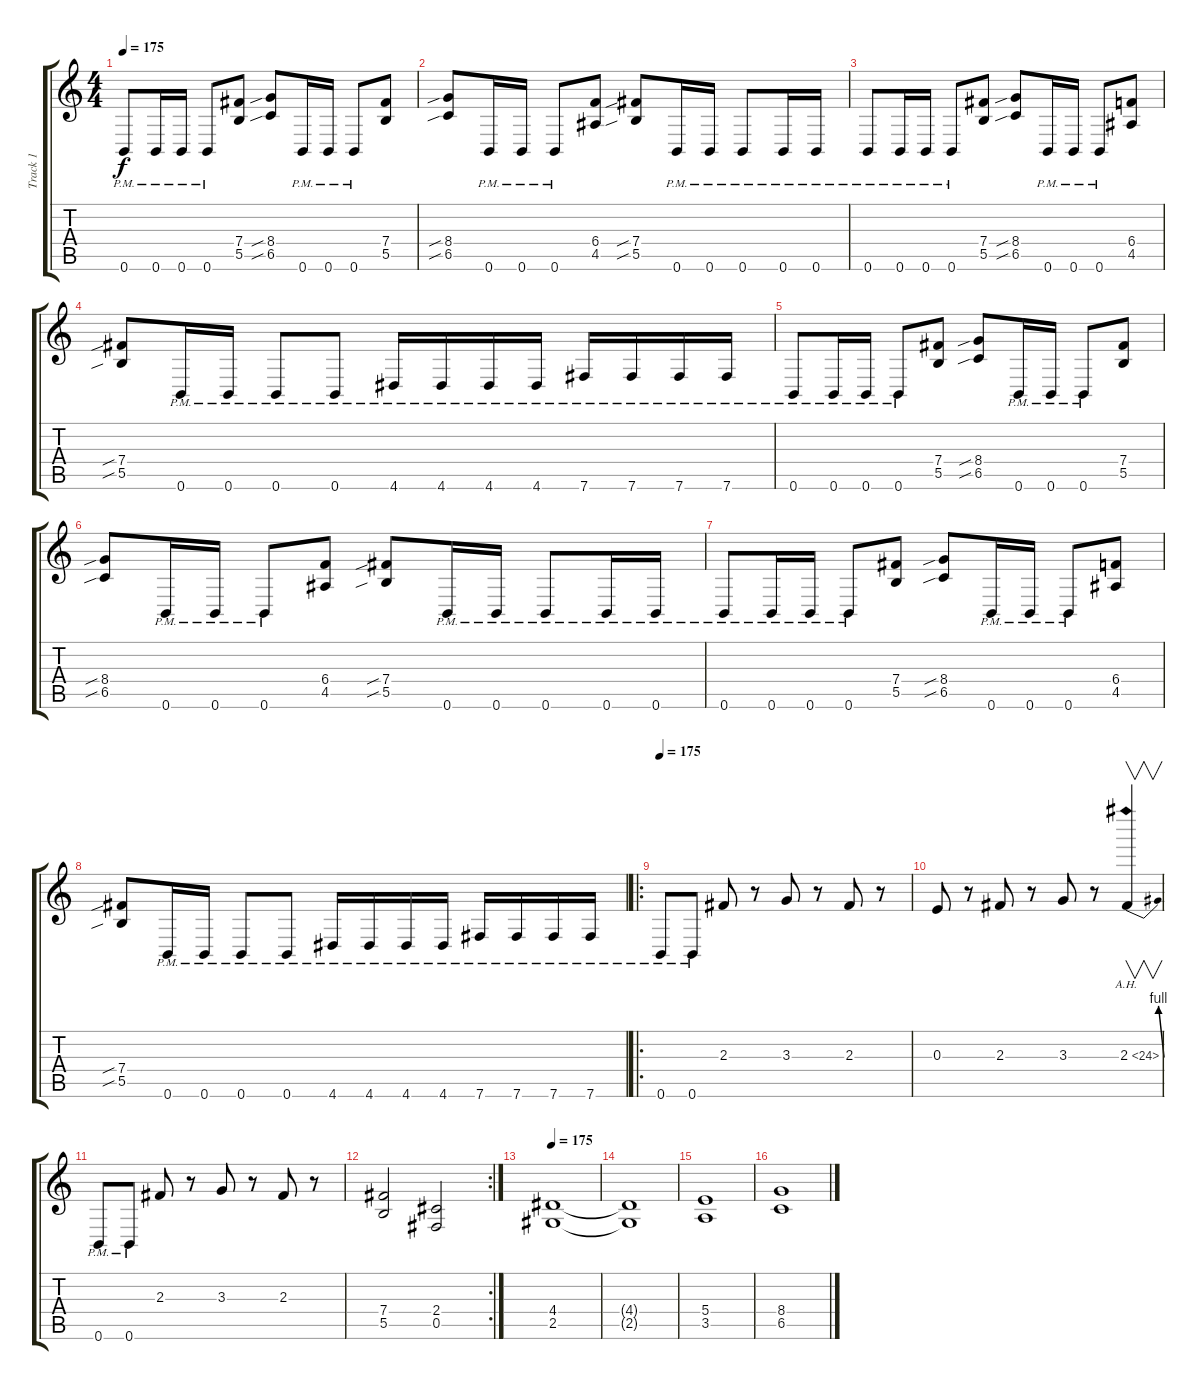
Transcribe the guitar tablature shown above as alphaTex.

\track ("Track 1" "Track 1") {instrument distortionguitar}
\staff {score tabs}
\tuning (Db4 Ab3 E3 B2 Gb2 B1) {hide}
\ts (4 4)
\tempo 175
\clef g2
\ks c
0.6{pm}.8{dy f} 0.6{pm}.16 0.6{pm}.16 0.6{pm}.8 (7.4 5.5).8 (8.4{sib} 6.5{sib}).8 0.6{pm}.16 0.6{pm}.16 0.6{pm}.8 (7.4 5.5).8 |
(8.4{sib} 6.5{sib}).8 0.6{pm}.16 0.6{pm}.16 0.6{pm}.8 (6.4 4.5).8 (7.4{sib} 5.5{sib}).8 0.6{pm}.16 0.6{pm}.16 0.6{pm}.8 0.6{pm}.16 0.6{pm}.16 |
0.6{pm}.8 0.6{pm}.16 0.6{pm}.16 0.6{pm}.8 (7.4 5.5).8 (8.4{sib} 6.5{sib}).8 0.6{pm}.16 0.6{pm}.16 0.6{pm}.8 (6.4 4.5).8 |
(7.4{sib} 5.5{sib}).8 0.6{pm}.16 0.6{pm}.16 0.6{pm}.8 0.6{pm}.8 4.6{pm}.16 4.6{pm}.16 4.6{pm}.16 4.6{pm}.16 7.6{pm}.16 7.6{pm}.16 7.6{pm}.16 7.6{pm}.16 |
0.6{pm}.8 0.6{pm}.16 0.6{pm}.16 0.6{pm}.8 (7.4 5.5).8 (8.4{sib} 6.5{sib}).8 0.6{pm}.16 0.6{pm}.16 0.6{pm}.8 (7.4 5.5).8 |
(8.4{sib} 6.5{sib}).8 0.6{pm}.16 0.6{pm}.16 0.6{pm}.8 (6.4 4.5).8 (7.4{sib} 5.5{sib}).8 0.6{pm}.16 0.6{pm}.16 0.6{pm}.8 0.6{pm}.16 0.6{pm}.16 |
0.6{pm}.8 0.6{pm}.16 0.6{pm}.16 0.6{pm}.8 (7.4 5.5).8 (8.4{sib} 6.5{sib}).8 0.6{pm}.16 0.6{pm}.16 0.6{pm}.8 (6.4 4.5).8 |
(7.4{sib} 5.5{sib}).8 0.6{pm}.16 0.6{pm}.16 0.6{pm}.8 0.6{pm}.8 4.6{pm}.16 4.6{pm}.16 4.6{pm}.16 4.6{pm}.16 7.6{pm}.16 7.6{pm}.16 7.6{pm}.16 7.6{pm}.16 |
\ro
\tempo 175
0.6{pm}.8 0.6{pm}.8 2.3.8 r.8 3.3.8 r.8 2.3.8 r.8 |
0.3.8 r.8 2.3.8 r.8 3.3.8 r.8 2.3{be (bend 0 0 60 4) ah 22}.4{v} |
0.6{pm}.8 0.6{pm}.8 2.3.8 r.8 3.3.8 r.8 2.3.8 r.8 |
\rc 2
(7.4 5.5).2 (2.4 0.5).2 |
\tempo 175
(4.4 2.5).1 |
(4.4{t} 2.5{t}).1 |
(5.4 3.5).1 |
(8.4 6.5).1
